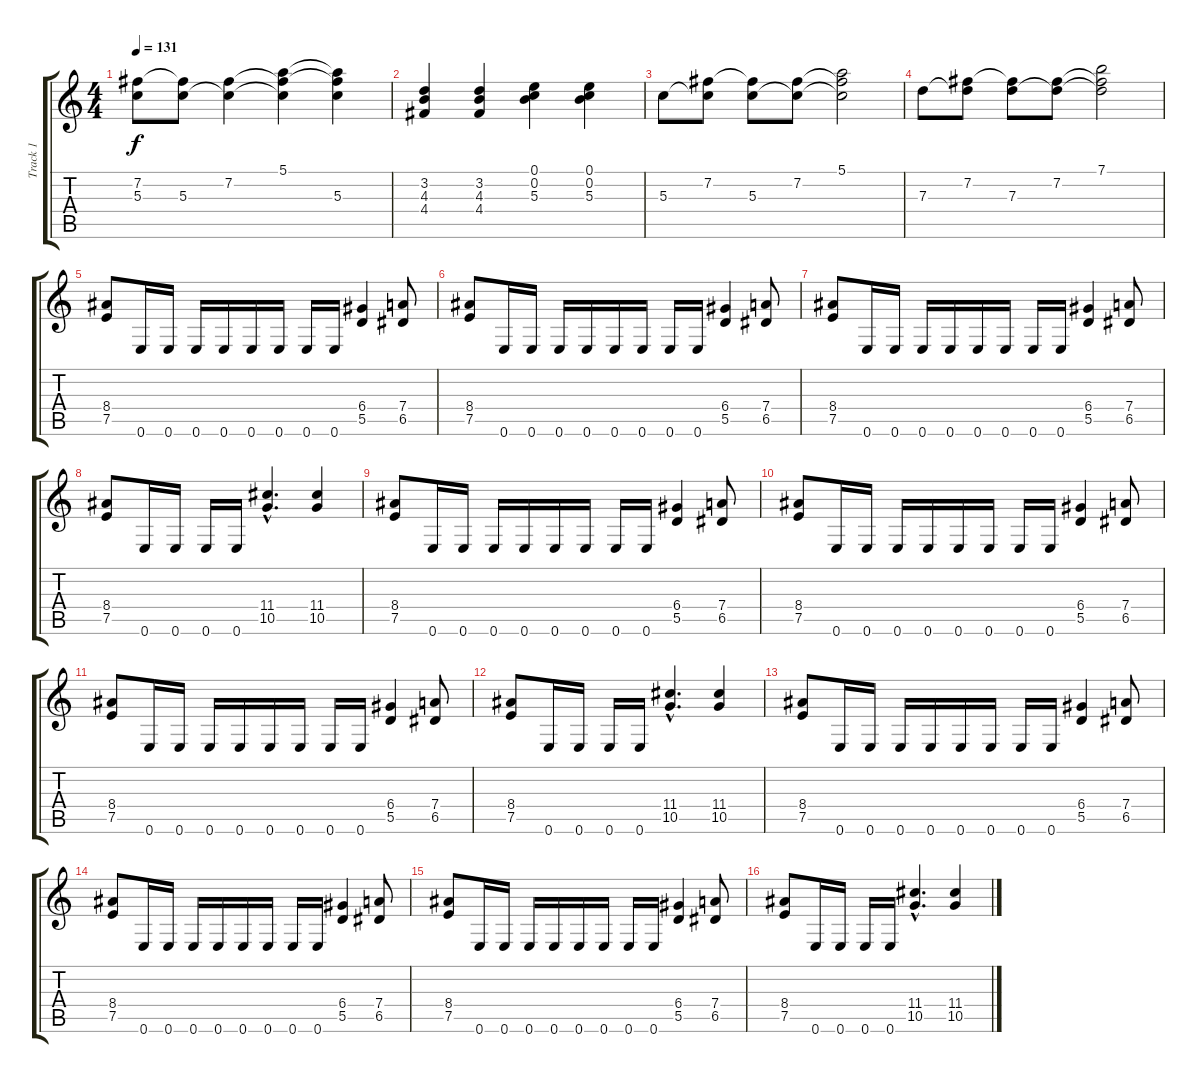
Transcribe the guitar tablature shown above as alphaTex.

\track ("Track 1" "Track 1") {instrument distortionguitar}
\staff {score tabs}
\tuning (E4 B3 G3 D3 A2 E2) {hide}
\ts (4 4)
\tempo 131
\clef g2
\ks c
(7.2 5.3).8{dy f} (7.2{t} 5.3).8 (7.2 5.3{t}).4 (5.1 7.2{t} 5.3{t}).4 (5.1{t} 7.2{t} 5.3).4 |
(3.2 4.3 4.4).4 (3.2 4.3 4.4).4 (0.1 0.2 5.3).4 (0.1 0.2 5.3).4 |
5.3.8 (7.2 5.3{t}).8 (7.2{t} 5.3).8 (7.2 5.3{t}).8 (5.1 7.2{t} 5.3{t}).2 |
7.3.8 (7.2 7.3{t}).8 (7.2{t} 7.3).8 (7.2 7.3{t}).8 (7.1 7.2{t} 7.3{t}).2 |
(8.4 7.5).8 0.6.16 0.6.16 0.6.16 0.6.16 0.6.16 0.6.16 0.6.16 0.6.16 (6.4 5.5).4 (7.4 6.5).8 |
(8.4 7.5).8 0.6.16 0.6.16 0.6.16 0.6.16 0.6.16 0.6.16 0.6.16 0.6.16 (6.4 5.5).4 (7.4 6.5).8 |
(8.4 7.5).8 0.6.16 0.6.16 0.6.16 0.6.16 0.6.16 0.6.16 0.6.16 0.6.16 (6.4 5.5).4 (7.4 6.5).8 |
(8.4 7.5).8 0.6.16 0.6.16 0.6.16 0.6.16 (11.4{hac} 10.5{hac}).4{d} (11.4 10.5).4 |
(8.4 7.5).8 0.6.16 0.6.16 0.6.16 0.6.16 0.6.16 0.6.16 0.6.16 0.6.16 (6.4 5.5).4 (7.4 6.5).8 |
(8.4 7.5).8 0.6.16 0.6.16 0.6.16 0.6.16 0.6.16 0.6.16 0.6.16 0.6.16 (6.4 5.5).4 (7.4 6.5).8 |
(8.4 7.5).8 0.6.16 0.6.16 0.6.16 0.6.16 0.6.16 0.6.16 0.6.16 0.6.16 (6.4 5.5).4 (7.4 6.5).8 |
(8.4 7.5).8 0.6.16 0.6.16 0.6.16 0.6.16 (11.4{hac} 10.5{hac}).4{d} (11.4 10.5).4 |
(8.4 7.5).8 0.6.16 0.6.16 0.6.16 0.6.16 0.6.16 0.6.16 0.6.16 0.6.16 (6.4 5.5).4 (7.4 6.5).8 |
(8.4 7.5).8 0.6.16 0.6.16 0.6.16 0.6.16 0.6.16 0.6.16 0.6.16 0.6.16 (6.4 5.5).4 (7.4 6.5).8 |
(8.4 7.5).8 0.6.16 0.6.16 0.6.16 0.6.16 0.6.16 0.6.16 0.6.16 0.6.16 (6.4 5.5).4 (7.4 6.5).8 |
(8.4 7.5).8 0.6.16 0.6.16 0.6.16 0.6.16 (11.4{hac} 10.5{hac}).4{d} (11.4 10.5).4
